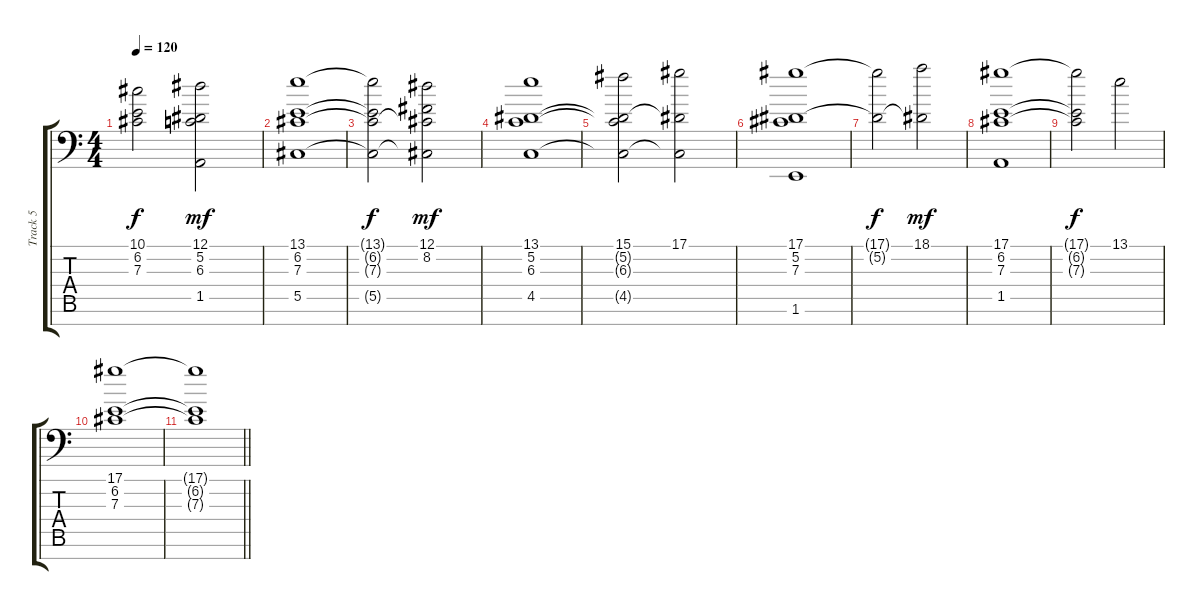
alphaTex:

\track ("Track 5" "Track 5") {instrument pad4choir}
\staff {score tabs}
\tuning (Eb4 Bb3 Gb3 Db3 Ab2 Eb2 Ab1) {hide}
\ts (4 4)
\tempo 120
\clef f4
\ks c
(10.1{t} 6.2{t} 7.3{t}).2{dy f} (12.1 5.2 6.3 1.5{t}).2{dy mf} |
(13.1 6.2 7.3 5.5).1 |
(13.1{t} 6.2{t} 7.3{t} 5.5{t}).2{dy f} (12.1 8.2 7.3{t} 5.5{t}).2{dy mf} |
(13.1 5.2 6.3 4.5).1 |
(15.1 5.2{t} 6.3{t} 4.5{t}).2 (17.1 5.2{t} 4.5{t}).2 |
(17.1 5.2 7.3 1.6).1 |
(17.1{t} 5.2{t}).2{dy f} (18.1 5.2{t}).2{dy mf} |
(17.1 6.2 7.3 1.5).1 |
(17.1{t} 6.2{t} 7.3{t}).2{dy f} 13.1.2 |
(17.1 6.2 7.3).1 |
\barLineRight lightlight
(17.1{t} 6.2{t} 7.3{t}).1
